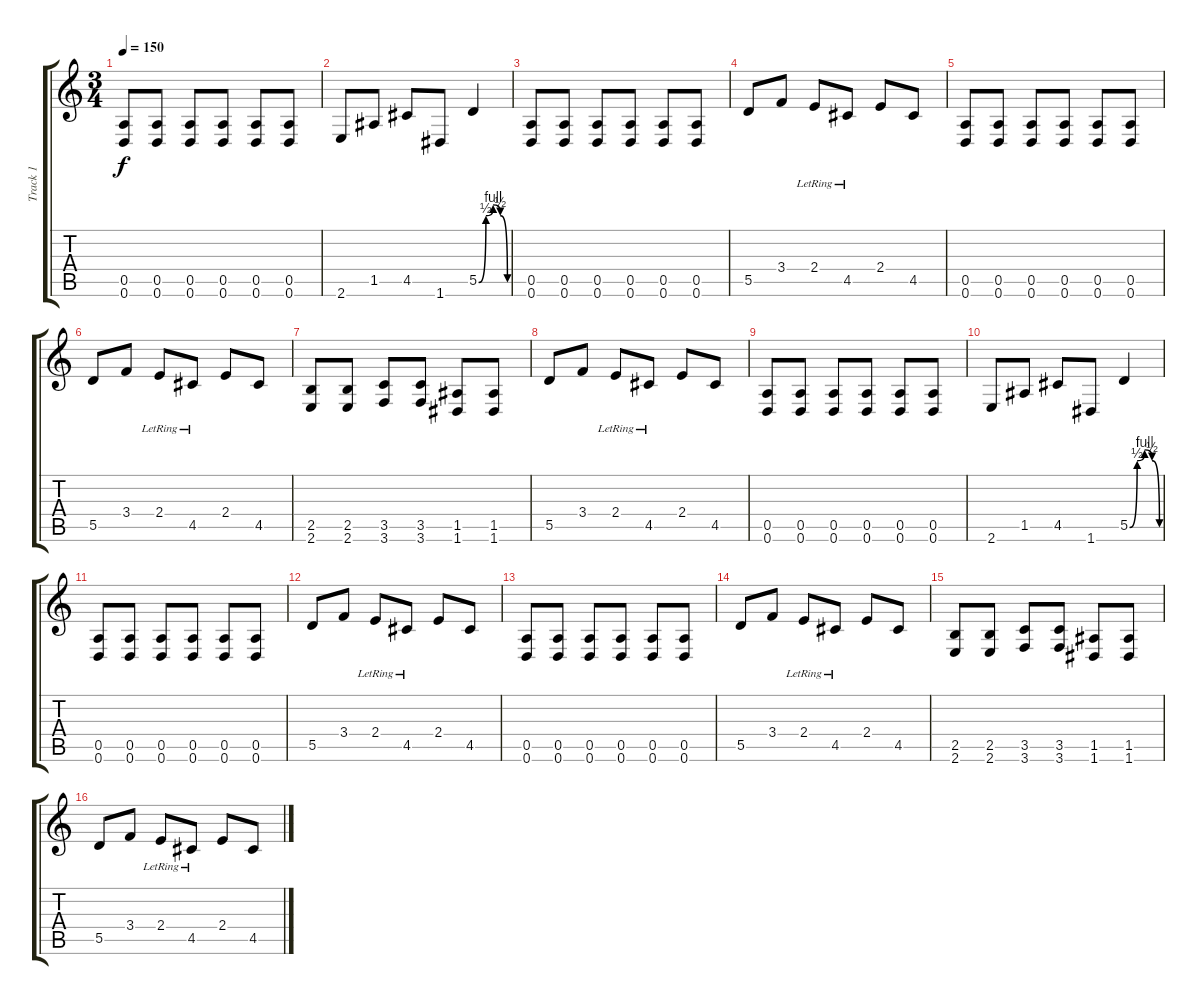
\track ("Track 1" "Track 1") {instrument distortionguitar}
\staff {score tabs}
\tuning (E4 B3 G3 D3 A2 D2) {hide}
\ts (3 4)
\tempo 150
\clef g2
\ks c
(0.5 0.6).8{dy f} (0.5 0.6).8 (0.5 0.6).8 (0.5 0.6).8 (0.5 0.6).8 (0.5 0.6).8 |
2.6.8 1.5.8 4.5.8 1.6.8 5.5{be (custom 0 0 15 2 30 4 45 2 60 0)}.4 |
(0.5 0.6).8 (0.5 0.6).8 (0.5 0.6).8 (0.5 0.6).8 (0.5 0.6).8 (0.5 0.6).8 |
5.5.8 3.4.8 2.4{lr}.8 4.5{lr}.8 2.4.8 4.5.8 |
(0.5 0.6).8 (0.5 0.6).8 (0.5 0.6).8 (0.5 0.6).8 (0.5 0.6).8 (0.5 0.6).8 |
5.5.8 3.4.8 2.4{lr}.8 4.5{lr}.8 2.4.8 4.5.8 |
(2.5 2.6).8 (2.5 2.6).8 (3.5 3.6).8 (3.5 3.6).8 (1.5 1.6).8 (1.5 1.6).8 |
5.5.8 3.4.8 2.4{lr}.8 4.5{lr}.8 2.4.8 4.5.8 |
(0.5 0.6).8 (0.5 0.6).8 (0.5 0.6).8 (0.5 0.6).8 (0.5 0.6).8 (0.5 0.6).8 |
2.6.8 1.5.8 4.5.8 1.6.8 5.5{be (custom 0 0 15 2 30 4 45 2 60 0)}.4 |
(0.5 0.6).8 (0.5 0.6).8 (0.5 0.6).8 (0.5 0.6).8 (0.5 0.6).8 (0.5 0.6).8 |
5.5.8 3.4.8 2.4{lr}.8 4.5{lr}.8 2.4.8 4.5.8 |
(0.5 0.6).8 (0.5 0.6).8 (0.5 0.6).8 (0.5 0.6).8 (0.5 0.6).8 (0.5 0.6).8 |
5.5.8 3.4.8 2.4{lr}.8 4.5{lr}.8 2.4.8 4.5.8 |
(2.5 2.6).8 (2.5 2.6).8 (3.5 3.6).8 (3.5 3.6).8 (1.5 1.6).8 (1.5 1.6).8 |
5.5.8 3.4.8 2.4{lr}.8 4.5{lr}.8 2.4.8 4.5.8
